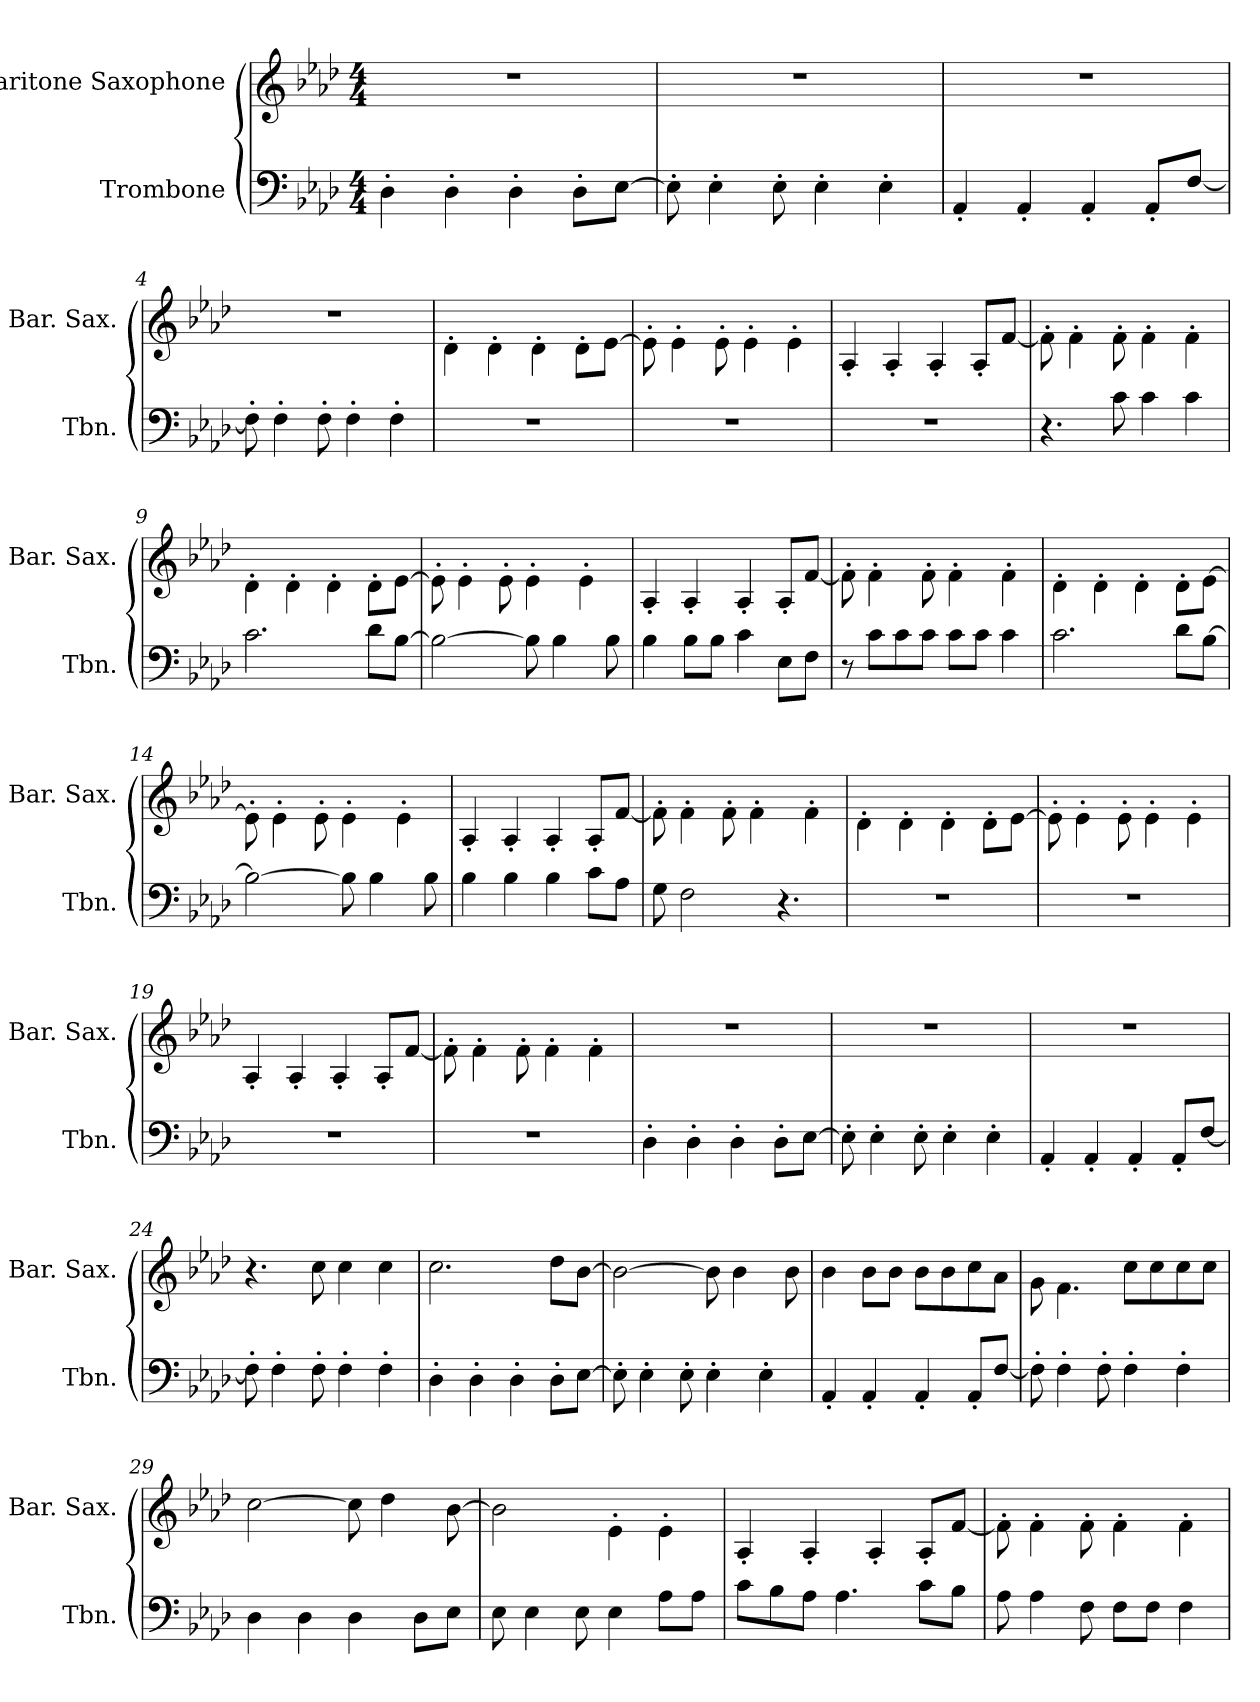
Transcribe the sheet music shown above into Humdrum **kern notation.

**kern	**kern
*part2	*part1
*staff2	*staff1
*I"Trombone	*I"Baritone Saxophone
*I'Tbn.	*I'Bar. Sax.
*clefF4	*clefG2
*	*ITrd12c21
*k[b-e-a-d-]	*k[b-e-a-d-]
*M4/4	*M4/4
=1	=1
4D-'\	1r
4D-'\	.
4D-'\	.
8D-'\L	.
[8E-\J	.
=2	=2
8E-'\]	1r
4E-'\	.
8E-'\	.
4E-'\	.
4E-'\	.
=3	=3
4AA-'/	1r
4AA-'/	.
4AA-'/	.
8AA-'/L	.
[8F/J	.
!!LO:LB:g=z
=4	=4
8F'\]	1r
4F'\	.
8F'\	.
4F'\	.
4F'\	.
=5	=5
1r	4D-'\
.	4D-'\
.	4D-'\
.	8D-'\L
.	[8E-\J
=6	=6
1r	8E-'\]
.	4E-'\
.	8E-'\
.	4E-'\
.	4E-'\
=7	=7
1r	4AA-'/
.	4AA-'/
.	4AA-'/
.	8AA-'/L
.	[8F/J
!!LO:LB:g=z
=8	=8
4.r	8F'\]
.	4F'\
8c\	8F'\
4c\	4F'\
4c\	4F'\
=9	=9
2.c\	4D-'\
.	4D-'\
.	4D-'\
8d-\L	8D-'\L
[8B-\J	[8E-\J
=10	=10
2B-\_	8E-'\]
.	4E-'\
.	8E-'\
8B-\]	4E-'\
4B-\	.
.	4E-'\
8B-\	.
=11	=11
4B-\	4AA-'/
8B-\L	4AA-'/
8B-\J	.
4c\	4AA-'/
8E-\L	8AA-'/L
8F\J	[8F/J
!!LO:LB:g=z
=12	=12
8r	8F'\]
8c\L	4F'\
8c\	.
8c\J	8F'\
8c\L	4F'\
8c\J	.
4c\	4F'\
=13	=13
2.c\	4D-'\
.	4D-'\
.	4D-'\
8d-\L	8D-'\L
[8B-\J	[8E-\J
=14	=14
2B-\_	8E-'\]
.	4E-'\
.	8E-'\
8B-\]	4E-'\
4B-\	.
.	4E-'\
8B-\	.
=15	=15
4B-\	4AA-'/
4B-\	4AA-'/
4B-\	4AA-'/
8c\L	8AA-'/L
8A-\J	[8F/J
!!LO:LB:g=z
=16	=16
8G\	8F'\]
2F\	4F'\
.	8F'\
.	4F'\
4.r	.
.	4F'\
=17	=17
1r	4D-'\
.	4D-'\
.	4D-'\
.	8D-'\L
.	[8E-\J
=18	=18
1r	8E-'\]
.	4E-'\
.	8E-'\
.	4E-'\
.	4E-'\
=19	=19
1r	4AA-'/
.	4AA-'/
.	4AA-'/
.	8AA-'/L
.	[8F/J
!!LO:PB:g=z
=20	=20
1r	8F'\]
.	4F'\
.	8F'\
.	4F'\
.	4F'\
=21	=21
4D-'\	1r
4D-'\	.
4D-'\	.
8D-'\L	.
[8E-\J	.
=22	=22
8E-'\]	1r
4E-'\	.
8E-'\	.
4E-'\	.
4E-'\	.
=23	=23
4AA-'/	1r
4AA-'/	.
4AA-'/	.
8AA-'/L	.
[8F/J	.
!!LO:LB:g=z
=24	=24
8F'\]	4.r
4F'\	.
8F'\	8c\
4F'\	4c\
4F'\	4c\
=25	=25
4D-'\	2.c\
4D-'\	.
4D-'\	.
8D-'\L	8d-\L
[8E-\J	[8B-\J
=26	=26
8E-'\]	2B-\_
4E-'\	.
8E-'\	.
4E-'\	8B-\]
.	4B-\
4E-'\	.
.	8B-\
=27	=27
4AA-'/	4B-\
4AA-'/	8B-\L
.	8B-\J
4AA-'/	8B-\L
.	8B-\
8AA-'/L	8c\
[8F/J	8A-\J
!!LO:LB:g=z
=28	=28
8F'\]	8G\
4F'\	4.F\
8F'\	.
4F'\	8c\L
.	8c\
4F'\	8c\
.	8c\J
=29	=29
4D-\	[2c\
4D-\	.
4D-\	8c\]
.	4d-\
8D-\L	.
8E-\J	[8B-\
=30	=30
8E-\	2B-\]
4E-\	.
8E-\	.
4E-\	4E-'\
8A-\L	4E-'\
8A-\J	.
=31	=31
8c\L	4AA-'/
8B-\	.
8A-\J	4AA-'/
4.A-\	.
.	4AA-'/
8c\L	8AA-'/L
8B-\J	[8F/J
!!LO:LB:g=z
=32	=32
8A-\	8F'\]
4A-\	4F'\
8F\	8F'\
8F\L	4F'\
8F\J	.
4F\	4F'\
=	=
*-	*-
